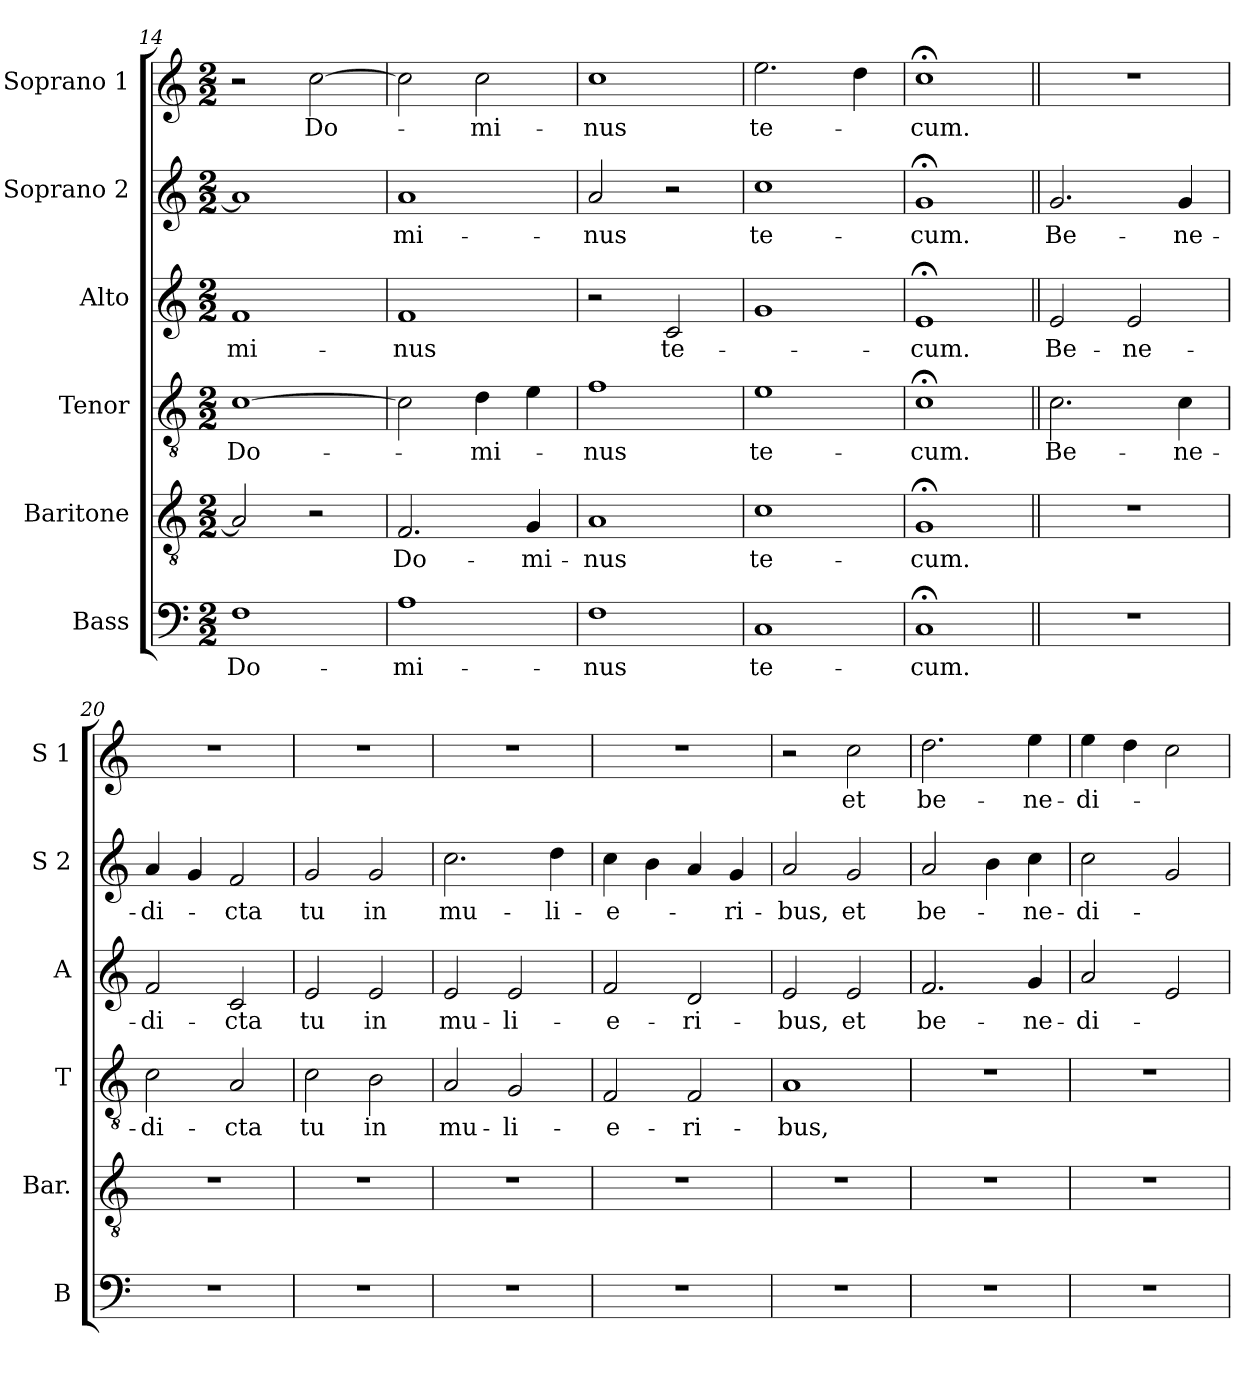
**kern	**text	**kern	**text	**kern	**text	**kern	**text	**kern	**text	**kern	**text
*part6	*part6	*part5	*part5	*part4	*part4	*part3	*part3	*part2	*part2	*part1	*part1
*staff6	*staff6	*staff5	*staff5	*staff4	*staff4	*staff3	*staff3	*staff2	*staff2	*staff1	*staff1
*I"Bass	*	*I"Baritone	*	*I"Tenor	*	*I"Alto	*	*I"Soprano 2	*	*I"Soprano 1	*
*I'B	*	*I'Bar.	*	*I'T	*	*I'A	*	*I'S 2	*	*I'S 1	*
*clefF4	*	*clefGv2	*	*clefGv2	*	*clefG2	*	*clefG2	*	*clefG2	*
*k[]	*	*k[]	*	*k[]	*	*k[]	*	*k[]	*	*k[]	*
*C:	*	*C:	*	*C:	*	*C:	*	*C:	*	*C:	*
*M2/2	*	*M2/2	*	*M2/2	*	*M2/2	*	*M2/2	*	*M2/2	*
=14	=14	=14	=14	=14	=14	=14	=14	=14	=14	=14	=14
1F	Do-	2A/]	.	[1c	Do-	1f	-mi-	1a]	.	2r	.
.	.	2r	.	.	.	.	.	.	.	[2cc\	Do-
=15	=15	=15	=15	=15	=15	=15	=15	=15	=15	=15	=15
1A	-mi-	2.F/	Do-	2c\]	.	1f	-nus	1a	-mi-	2cc\]	.
.	.	.	.	4d\	-mi-	.	.	.	.	2cc\	-mi-
.	.	4G/	-mi-	4e\	.	.	.	.	.	.	.
=16	=16	=16	=16	=16	=16	=16	=16	=16	=16	=16	=16
1F	-nus	1A	-nus	1f	-nus	2r	.	2a/	-nus	1cc	-nus
.	.	.	.	.	.	2c/	te-	2r	.	.	.
=17	=17	=17	=17	=17	=17	=17	=17	=17	=17	=17	=17
1C	te-	1c	te-	1e	te-	1g	.	1cc	te-	2.ee\	te-
.	.	.	.	.	.	.	.	.	.	4dd\	.
=18	=18	=18	=18	=18	=18	=18	=18	=18	=18	=18	=18
1C;<	-cum.	1G;<	-cum.	1c;<	-cum.	1e;<	-cum.	1g;<	-cum.	1cc;<	-cum.
=19||	=19||	=19||	=19||	=19||	=19||	=19||	=19||	=19||	=19||	=19||	=19||
1r	.	1r	.	2.c\	Be-	2e/	Be-	2.g/	Be-	1r	.
.	.	.	.	.	.	2e/	-ne-	.	.	.	.
.	.	.	.	4c\	-ne-	.	.	4g/	-ne-	.	.
=20	=20	=20	=20	=20	=20	=20	=20	=20	=20	=20	=20
1r	.	1r	.	2c\	-di-	2f/	-di-	4a/	-di-	1r	.
.	.	.	.	.	.	.	.	4g/	.	.	.
.	.	.	.	2A/	-cta	2c/	-cta	2f/	-cta	.	.
!!LO:PB:g=z
=21	=21	=21	=21	=21	=21	=21	=21	=21	=21	=21	=21
1r	.	1r	.	2c\	tu	2e/	tu	2g/	tu	1r	.
.	.	.	.	2B\	in	2e/	in	2g/	in	.	.
=22	=22	=22	=22	=22	=22	=22	=22	=22	=22	=22	=22
1r	.	1r	.	2A/	mu-	2e/	mu-	2.cc\	mu-	1r	.
.	.	.	.	2G/	-li-	2e/	-li-	.	.	.	.
.	.	.	.	.	.	.	.	4dd\	-li-	.	.
=23	=23	=23	=23	=23	=23	=23	=23	=23	=23	=23	=23
1r	.	1r	.	2F/	-e-	2f/	-e-	4cc\	-e-	1r	.
.	.	.	.	.	.	.	.	4b\	.	.	.
.	.	.	.	2F/	-ri-	2d/	-ri-	4a/	.	.	.
.	.	.	.	.	.	.	.	4g/	-ri-	.	.
=24	=24	=24	=24	=24	=24	=24	=24	=24	=24	=24	=24
1r	.	1r	.	1A	-bus,	2e/	-bus,	2a/	-bus,	2r	.
.	.	.	.	.	.	2e/	et	2g/	et	2cc\	et
=25	=25	=25	=25	=25	=25	=25	=25	=25	=25	=25	=25
1r	.	1r	.	1r	.	2.f/	be-	2a/	be-	2.dd\	be-
.	.	.	.	.	.	.	.	4b\	.	.	.
.	.	.	.	.	.	4g/	-ne-	4cc\	-ne-	4ee\	-ne-
=26	=26	=26	=26	=26	=26	=26	=26	=26	=26	=26	=26
1r	.	1r	.	1r	.	2a/	-di-	2cc\	-di-	4ee\	-di-
.	.	.	.	.	.	.	.	.	.	4dd\	.
.	.	.	.	.	.	2e/	.	2g/	.	2cc\	.
=	=	=	=	=	=	=	=	=	=	=	=
*-	*-	*-	*-	*-	*-	*-	*-	*-	*-	*-	*-
